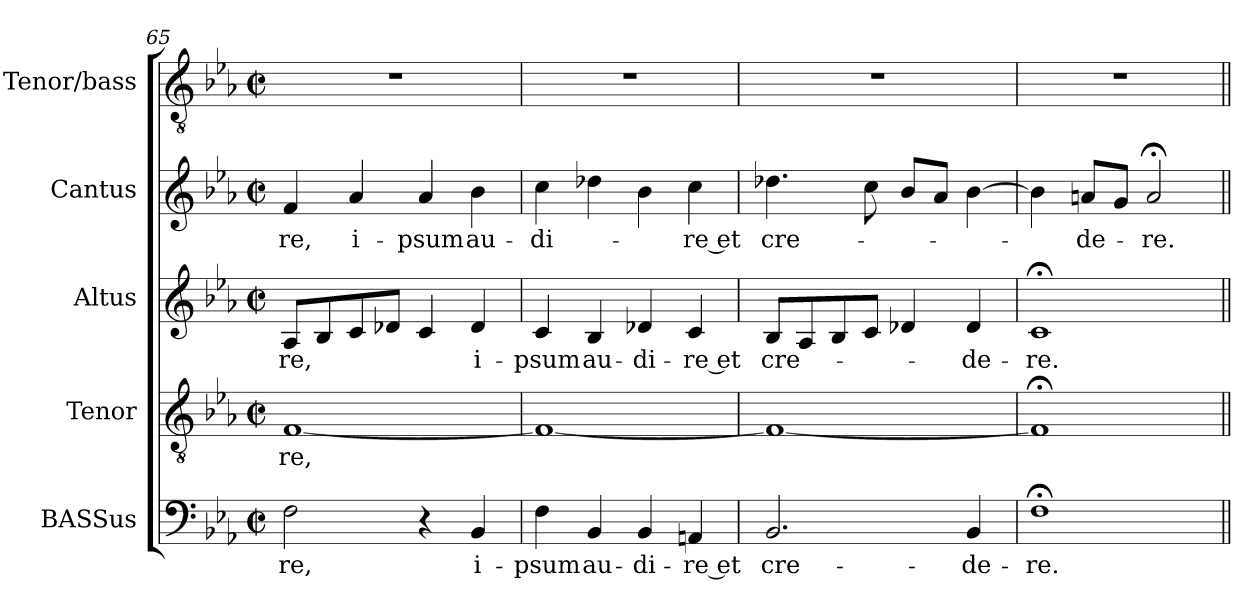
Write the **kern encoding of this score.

**kern	**text	**kern	**text	**kern	**text	**kern	**text	**kern
*part5	*part5	*part4	*part4	*part3	*part3	*part2	*part2	*part1
*staff5	*staff5	*staff4	*staff4	*staff3	*staff3	*staff2	*staff2	*staff1
*I"BASSus	*	*I"Tenor	*	*I"Altus	*	*I"Cantus	*	*I"Tenor/bass
*I'B.	*	*I'T.	*	*I'A.	*	*I'C.	*	*I't./b.
*clefF4	*	*clefGv2	*	*clefG2	*	*clefG2	*	*clefGv2
*	*	*ITrd7c12	*	*	*	*	*	*ITrd7c12
*k[b-e-a-]	*	*k[b-e-a-]	*	*k[b-e-a-]	*	*k[b-e-a-]	*	*k[b-e-a-]
*E-:	*	*E-:	*	*E-:	*	*E-:	*	*E-:
*M2/2	*	*M2/2	*	*M2/2	*	*M2/2	*	*M2/2
*met(c|)	*	*met(c|)	*	*met(c|)	*	*met(c|)	*	*met(c|)
=65	=65	=65	=65	=65	=65	=65	=65	=65
!	!LO:LY:b:color=#000000	!	!	!	!	!	!	!
!	!	!	!LO:LY:b:color=#000000	!	!	!	!	!
!	!	!	!	!	!LO:LY:b:color=#000000	!	!	!
!	!	!	!	!	!	!	!LO:LY:b:color=#000000	!
2Fi\	-re,	[<1FFi	-re,	8A-i/L	-re,	4fi/	-re,	1r
.	.	.	.	8B-i/	.	.	.	.
!	!	!	!	!	!	!	!LO:LY:b:color=#000000	!
.	.	.	.	8ci/	.	4a-i/	i-	.
.	.	.	.	8d-Xi/J	.	.	.	.
!	!	!	!	!	!	!	!LO:LY:b:color=#000000	!
4r	.	.	.	4ci/	.	4a-i/	-psum	.
!	!LO:LY:b:color=#000000	!	!	!	!	!	!	!
!	!	!	!	!	!LO:LY:b:color=#000000	!	!	!
!	!	!	!	!	!	!	!LO:LY:b:color=#000000	!
4BB-i/	i-	.	.	4d-i/	i-	4b-i\	au-	.
=66	=66	=66	=66	=66	=66	=66	=66	=66
!	!LO:LY:b:color=#000000	!	!	!	!	!	!	!
!	!	!	!	!	!LO:LY:b:color=#000000	!	!	!
!	!	!	!	!	!	!	!LO:LY:b:color=#000000	!
4Fi\	-psum	1FFi_<	.	4ci/	-psum	4cci\	-di-	1r
!	!LO:LY:b:color=#000000	!	!	!	!	!	!	!
!	!	!	!	!	!LO:LY:b:color=#000000	!	!	!
4BB-i/	au-	.	.	4B-i/	au-	4dd-Xi\	.	.
!	!LO:LY:b:color=#000000	!	!	!	!	!	!	!
!	!	!	!	!	!LO:LY:b:color=#000000	!	!	!
4BB-i/	-di-	.	.	4d-Xi/	-di-	4b-i\	.	.
!	!LO:LY:b:color=#000000	!	!	!	!	!	!	!
!	!	!	!	!	!LO:LY:b:color=#000000	!	!	!
!	!	!	!	!	!	!	!LO:LY:b:color=#000000	!
4AAni/	-re et	.	.	4ci/	-re et	4cci\	-re et	.
=67	=67	=67	=67	=67	=67	=67	=67	=67
!	!LO:LY:b:color=#000000	!	!	!	!	!	!	!
!	!	!	!	!	!LO:LY:b:color=#000000	!	!	!
!	!	!	!	!	!	!	!LO:LY:b:color=#000000	!
2.BB-i/	cre-	1FFi_<	.	8B-i/L	cre-	4.dd-Xi\	cre-	1r
.	.	.	.	8A-i/	.	.	.	.
.	.	.	.	8B-i/	.	.	.	.
.	.	.	.	8ci/J	.	8cci\	.	.
.	.	.	.	4d-Xi/	.	8b-i/L	.	.
.	.	.	.	.	.	8a-i/J	.	.
!	!LO:LY:b:color=#000000	!	!	!	!	!	!	!
!	!	!	!	!	!LO:LY:b:color=#000000	!	!	!
4BB-i/	-de-	.	.	4d-i/	-de-	[>4b-i\	.	.
=68	=68	=68	=68	=68	=68	=68	=68	=68
!	!LO:LY:b:color=#000000	!	!	!	!	!	!	!
!	!	!	!	!	!LO:LY:b:color=#000000	!	!	!
1F;i	-re.	1FF;i]	.	1c;i	-re.	4b-i\]	.	1r
!	!	!	!	!	!	!	!LO:LY:b:color=#000000	!
.	.	.	.	.	.	8ani/L	-de-	.
.	.	.	.	.	.	8gi/J	.	.
!	!	!	!	!	!	!	!LO:LY:b:color=#000000	!
.	.	.	.	.	.	2a;i/	-re.	.
=||	=||	=||	=||	=||	=||	=||	=||	=||
*-	*-	*-	*-	*-	*-	*-	*-	*-
